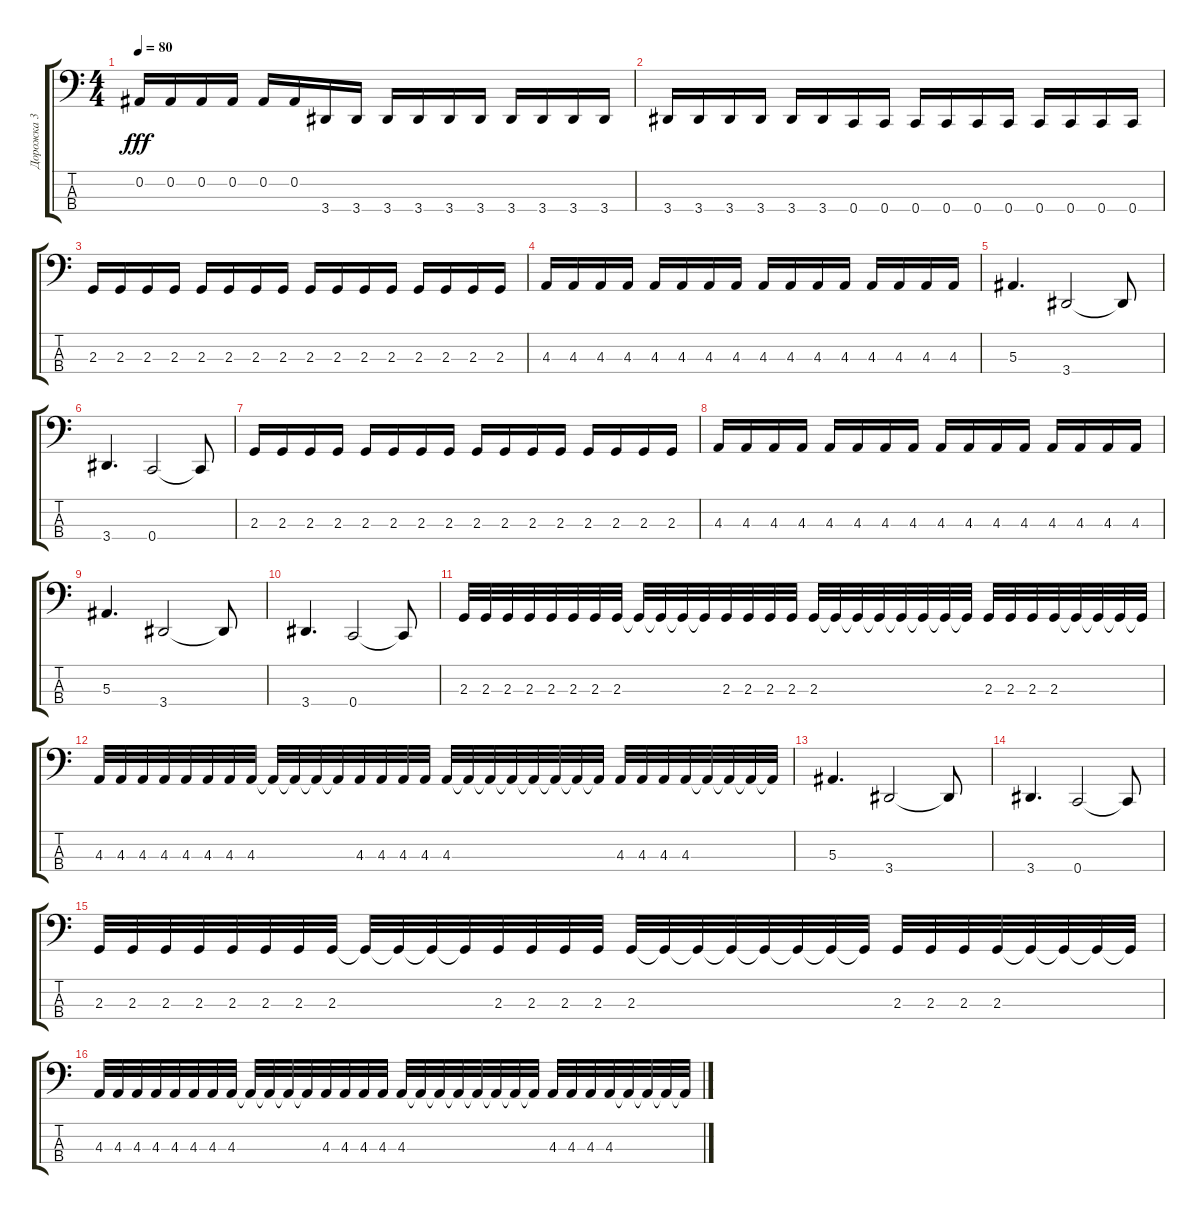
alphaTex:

\track ("Дорожка 3" "Дорожка 3") {instrument electricbassfinger}
\staff {score tabs}
\tuning (Eb2 Bb1 F1 C1) {hide}
\ts (4 4)
\tempo 80
\clef f4
\ks c
0.2.16{dy fff} 0.2.16 0.2.16 0.2.16 0.2.16 0.2.16 3.4.16 3.4.16 3.4.16 3.4.16 3.4.16 3.4.16 3.4.16 3.4.16 3.4.16 3.4.16 |
3.4.16 3.4.16 3.4.16 3.4.16 3.4.16 3.4.16 0.4.16 0.4.16 0.4.16 0.4.16 0.4.16 0.4.16 0.4.16 0.4.16 0.4.16 0.4.16 |
2.3.16{instrument electricbassfinger} 2.3.16 2.3.16 2.3.16 2.3.16 2.3.16 2.3.16 2.3.16 2.3.16 2.3.16 2.3.16 2.3.16 2.3.16 2.3.16 2.3.16 2.3.16 |
4.3.16 4.3.16 4.3.16 4.3.16 4.3.16 4.3.16 4.3.16 4.3.16 4.3.16 4.3.16 4.3.16 4.3.16 4.3.16 4.3.16 4.3.16 4.3.16 |
5.3.4{d} 3.4.2 3.4{t}.8 |
3.4.4{d} 0.4.2 0.4{t}.8 |
2.3.16 2.3.16 2.3.16 2.3.16 2.3.16 2.3.16 2.3.16 2.3.16 2.3.16 2.3.16 2.3.16 2.3.16 2.3.16 2.3.16 2.3.16 2.3.16 |
4.3.16 4.3.16 4.3.16 4.3.16 4.3.16 4.3.16 4.3.16 4.3.16 4.3.16 4.3.16 4.3.16 4.3.16 4.3.16 4.3.16 4.3.16 4.3.16 |
5.3.4{d} 3.4.2 3.4{t}.8 |
3.4.4{d} 0.4.2 0.4{t}.8 |
2.3.32 2.3.32 2.3.32 2.3.32 2.3.32 2.3.32 2.3.32 2.3.32 2.3{t}.32 2.3{t}.32 2.3{t}.32 2.3{t}.32 2.3.32 2.3.32 2.3.32 2.3.32 2.3.32 2.3{t}.32 2.3{t}.32 2.3{t}.32 2.3{t}.32 2.3{t}.32 2.3{t}.32 2.3{t}.32 2.3.32 2.3.32 2.3.32 2.3.32 2.3{t}.32 2.3{t}.32 2.3{t}.32 2.3{t}.32 |
4.3.32 4.3.32 4.3.32 4.3.32 4.3.32 4.3.32 4.3.32 4.3.32 4.3{t}.32 4.3{t}.32 4.3{t}.32 4.3{t}.32 4.3.32 4.3.32 4.3.32 4.3.32 4.3.32 4.3{t}.32 4.3{t}.32 4.3{t}.32 4.3{t}.32 4.3{t}.32 4.3{t}.32 4.3{t}.32 4.3.32 4.3.32 4.3.32 4.3.32 4.3{t}.32 4.3{t}.32 4.3{t}.32 4.3{t}.32 |
5.3.4{d} 3.4.2 3.4{t}.8 |
3.4.4{d} 0.4.2 0.4{t}.8 |
2.3.32 2.3.32 2.3.32 2.3.32 2.3.32 2.3.32 2.3.32 2.3.32 2.3{t}.32 2.3{t}.32 2.3{t}.32 2.3{t}.32 2.3.32 2.3.32 2.3.32 2.3.32 2.3.32 2.3{t}.32 2.3{t}.32 2.3{t}.32 2.3{t}.32 2.3{t}.32 2.3{t}.32 2.3{t}.32 2.3.32 2.3.32 2.3.32 2.3.32 2.3{t}.32 2.3{t}.32 2.3{t}.32 2.3{t}.32 |
4.3.32 4.3.32 4.3.32 4.3.32 4.3.32 4.3.32 4.3.32 4.3.32 4.3{t}.32 4.3{t}.32 4.3{t}.32 4.3{t}.32 4.3.32 4.3.32 4.3.32 4.3.32 4.3.32 4.3{t}.32 4.3{t}.32 4.3{t}.32 4.3{t}.32 4.3{t}.32 4.3{t}.32 4.3{t}.32 4.3.32 4.3.32 4.3.32 4.3.32 4.3{t}.32 4.3{t}.32 4.3{t}.32 4.3{t}.32
